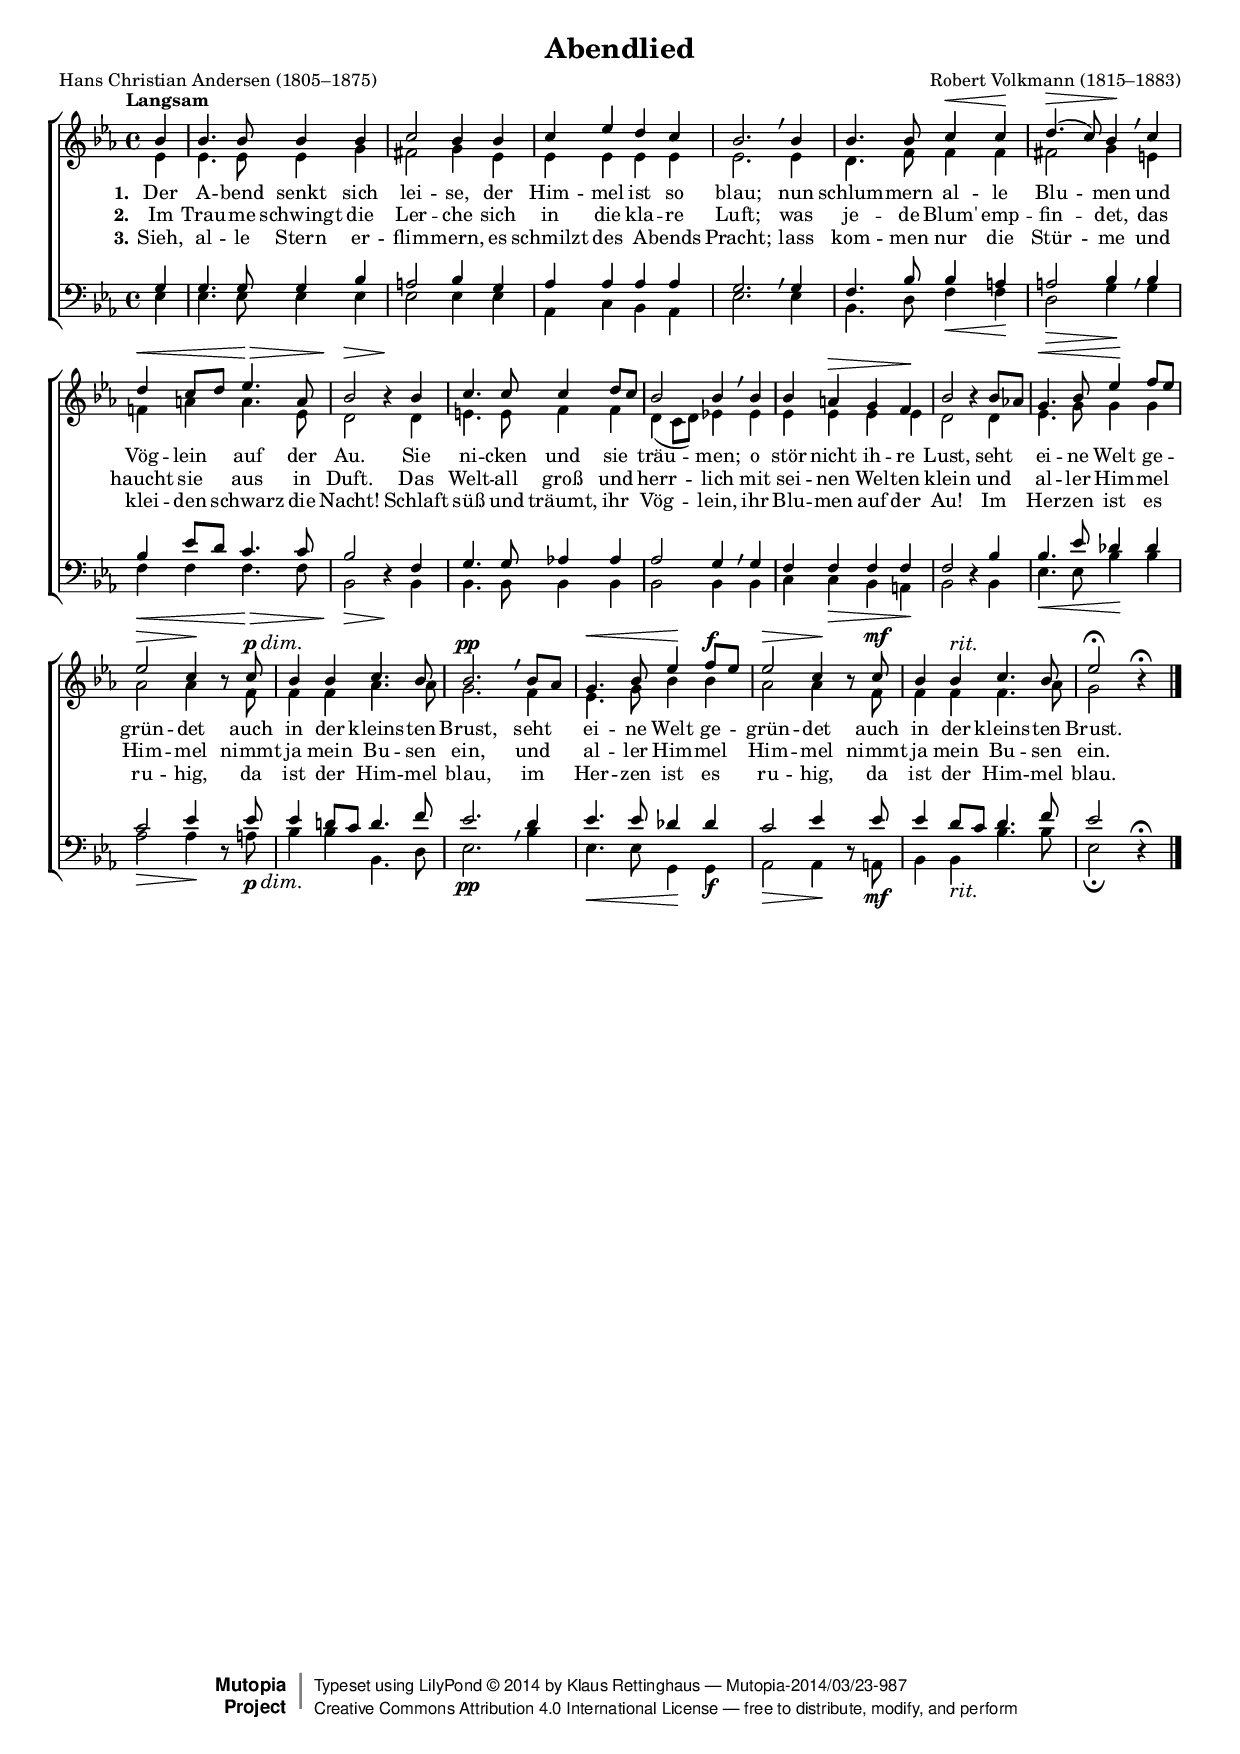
#(set-global-staff-size 15.5) 

\version "2.18.0" 

global = { \key es \major \time 4/4 \tempo "Langsam" } 

SAbendlied = \relative es'' { 
\revert Rest.direction 
\partial 4 
bes4 bes4. bes8 bes4 bes c2 bes4 
bes4 c es d c bes2. \breathe 
bes4 bes4. bes8 c4\< c\! d4.(\> c8) bes4\! \breathe 
c d\< c8[ d] es4.\> a,8 bes2\> r4\! 
bes4 c4. c8 c4 d8[ c] bes2 bes4 \breathe 
bes4 bes a\> g f\! bes2 r4 
bes8[ as!] g4.\< bes8 es4\! f8[ es] es2\> c4\! r8 
\dimTextDim 
c8\p\> bes4 bes c4. bes8 bes2.\pp \breathe 
\dimHairpin 
bes8[ as] g4.\< bes8 es4\! f8[\f es] es2\> c4\! r8 
c8\mf bes4 bes^\markup {\large\italic rit.} c4. bes8 es2\fermata r4\fermata 
\bar "|." 
} 

AAbendlied = \relative es' { 
\partial 4 
es4 es4. es8 es4 g fis2 g4 
es4 es es es es es2. 
es4 d4. f8 f4 f fis2 g4 
e4 f! a a4. es8 d2 s4 
d4 e4. e8 f4 f d4( c8[ d]) es!4 
es4 es es es es d2 s4 
d4 es4. g8 g4 g as2 as4 s8 
f8 f4 f as4. as8 g2. 
f4 es4. g8 bes4 bes as2 as4 s8 
f8 f4 f f4. as8 g2 s4 
\bar "|." 
} 

TAbendlied = \relative es { 
\partial 4 
g4 g4. g8 g4 bes a2 bes4 
g4 as as as as g2. \breathe 
g4 f4. bes8 bes4 a a2 bes4 \breathe 
bes4 bes es8[ d] c4. c8 bes2 s4 
f4 g4. g8 as!4 as as2 g4 \breathe 
g4 f f f f f2  s4 
bes4 bes4. es8 des4 des c2 es4  s8 
es8 es4 d!8[ c] d4. f8 es2. \breathe 
d4 es4. es8 des4 des c2 es4 s8 
es8 es4 d8[ c] d4. f8 es2 s4\fermata 
\bar "|." 
} 

BAbendlied = \relative es { 
\revert Rest.direction 
\partial 4 
es4 es4. es8 es4 es es2 es4 
es4 as, c bes as es'2. 
es4 bes4. d8 f4\< f\! d2\> g4\! 
g4 f\< f f4.\> f8 bes,2\> r4\! 
bes4 bes4. bes8 bes4 bes bes2 bes4 
bes4 c c\> bes a\! bes2 r4 
bes4 es4.\< es8 bes'4\! bes as2\> as4\! r8 
\dimTextDim 
a8\p\> bes4 bes bes,4. d8 es2.\pp 
\dimHairpin 
bes'4 es,4.\< es8 g,4\! g\f as2\> as4\! r8 
a8\mf bes4 bes_\markup {\large\italic rit.} bes'4. bes8 es,2\fermata r4 
\bar "|." 
} 


LAbendliedA = \lyricmode { 
\set stanza = "1." 
Der A -- bend senkt sich lei -- se, 
der Him -- mel ist so blau; 
nun schlum -- mern al -- le Blu -- men 
und Vög -- lein auf der Au. 
Sie ni -- cken und sie träu -- men; 
o stör nicht ih -- re Lust, 
seht ei -- ne Welt ge -- grün -- det 
auch in der kleins -- ten Brust, 
seht ei -- ne Welt ge -- grün -- det 
auch in der kleins -- ten Brust. 
} 

LAbendliedB = \lyricmode { 
\set stanza = "2." 
Im Trau -- me schwingt die Ler -- che 
sich in die kla -- re Luft; 
was je -- de Blum' emp -- fin -- det, 
das haucht sie aus in Duft. 
Das Welt -- all groß und herr -- lich 
mit sei -- nen Wel -- ten klein 
und al -- ler Him -- mel Him -- mel 
nimmt ja mein Bu -- sen ein, 
und al -- ler Him -- mel Him -- mel 
nimmt ja mein Bu -- sen ein. 
} 

LAbendliedC = \lyricmode { 
\set stanza = "3." 
Sieh, al -- le Stern er -- flim -- mern, 
es schmilzt des A -- bends Pracht; 
lass kom -- men nur die Stür -- me 
und klei -- den schwarz die Nacht! 
Schlaft süß und träumt, ihr Vög -- lein, 
ihr Blu -- men auf der Au! 
Im Her -- zen ist es ru -- hig, 
da ist der Him -- mel blau, 
im Her -- zen ist es ru -- hig, 
da ist der Him -- mel blau. 
} 

%--------------------

\header { 
 kaisernumber = "205" 
 comment = "" 
 footnote = "" 
 
 title = "Abendlied" 
 subtitle = "" 
 composer = "Robert Volkmann (1815–1883)" 
 opus = "" 
 arranger = "" 
 poet = "Hans Christian Andersen (1805–1875)" 
 
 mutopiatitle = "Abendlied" 
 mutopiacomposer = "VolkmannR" 
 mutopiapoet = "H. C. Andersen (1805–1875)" 
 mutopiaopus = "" 
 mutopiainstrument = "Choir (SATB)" 
 date = "1850s" 
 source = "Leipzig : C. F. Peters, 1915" 
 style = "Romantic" 
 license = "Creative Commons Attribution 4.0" 
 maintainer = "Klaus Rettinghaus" 
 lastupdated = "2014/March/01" 
 
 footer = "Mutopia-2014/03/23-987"
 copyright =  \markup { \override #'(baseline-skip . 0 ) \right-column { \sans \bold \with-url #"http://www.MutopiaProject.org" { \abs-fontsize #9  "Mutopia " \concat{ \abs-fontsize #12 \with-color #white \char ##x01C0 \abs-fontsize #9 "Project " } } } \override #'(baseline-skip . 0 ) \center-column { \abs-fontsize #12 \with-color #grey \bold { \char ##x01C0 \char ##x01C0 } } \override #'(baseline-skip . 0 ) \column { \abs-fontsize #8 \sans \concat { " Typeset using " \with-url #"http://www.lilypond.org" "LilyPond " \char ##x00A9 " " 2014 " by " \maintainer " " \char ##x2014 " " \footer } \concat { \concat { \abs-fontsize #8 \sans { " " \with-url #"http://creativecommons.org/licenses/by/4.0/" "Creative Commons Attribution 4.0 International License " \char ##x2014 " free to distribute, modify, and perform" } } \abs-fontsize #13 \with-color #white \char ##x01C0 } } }
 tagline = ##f
} 

\score {
{
\context ChoirStaff 
	<< 
	\context Lyrics = extra 
	\context Staff = women 
	<< 
	\set Staff.midiInstrument = "voice oohs" 
			\clef "G" 
			\context Voice = Sopran { \voiceOne 
				<< 
				\autoBeamOff 
				\dynamicUp 
				{ \global \SAbendlied } 
				>> } 
			\context Voice = Alt { \voiceTwo 
 				<< 
				\autoBeamOff 
				\dynamicDown 
				{ \global \AAbendlied } 
				>> } 
			>> 
	\context Lyrics = verseone 
	\context Lyrics = versetwo 
	\context Lyrics = versethree 
	\context Staff = men 
	<< 
	\set Staff.midiInstrument = "voice oohs" 
			\clef "F" 
			\context Voice = Tenor { \voiceOne 
				<< 
				\autoBeamOff 
				\dynamicUp 
				{ \global \TAbendlied } 
				>> } 
			\context Voice = Bass { \voiceTwo 
				<< 
				\autoBeamOff 
				\dynamicDown 
				{ \global \BAbendlied } 
				>> } 
		>> 
	\context Lyrics = verseone \lyricsto Bass \LAbendliedA 
	\context Lyrics = versetwo \lyricsto Bass \LAbendliedB 
	\context Lyrics = versethree \lyricsto Bass \LAbendliedC 
	>> 
}

\layout {
indent = 0.0\cm
\context {\Score 
\remove "Bar_number_engraver"
\override DynamicTextSpanner.style = #'none 
\override BreathingSign.text = #(make-musicglyph-markup "scripts.rvarcomma") 
}
\context {\Staff 
\override VerticalAxisGroup.minimum-Y-extent = #'(-1 . 1) 
}
}

\midi {
\tempo 4=100
}

}
